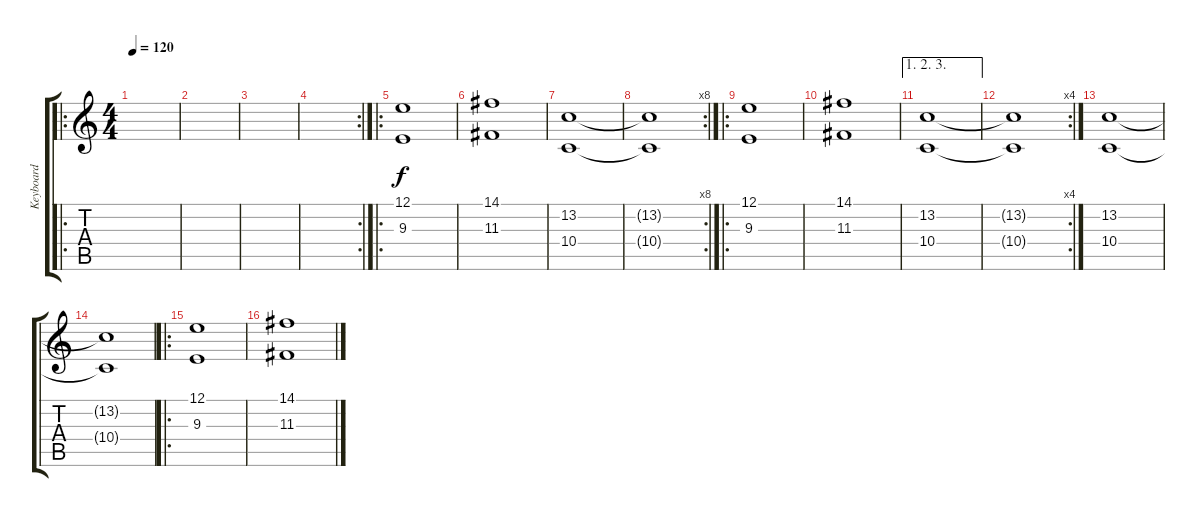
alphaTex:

\track ("Keyboard" "Keyboard") {instrument flute}
\staff {score tabs}
\tuning (E4 B3 G3 D3 A2 E2) {hide}
\ro
\ts (4 4)
\tempo 120
\clef g2
\ks c
|
|
|
\rc 2
|
\ro
(12.1 9.3).1 |
(14.1 11.3).1 |
(13.2 10.4).1 |
\rc 8
(13.2{t} 10.4{t}).1 |
\ro
(12.1 9.3).1 |
(14.1 11.3).1 |
\ae (1 2 3)
(13.2 10.4).1 |
\rc 4
(13.2{t} 10.4{t}).1 |
(13.2 10.4).1 |
(13.2{t} 10.4{t}).1 |
\ro
(12.1 9.3).1 |
(14.1 11.3).1
